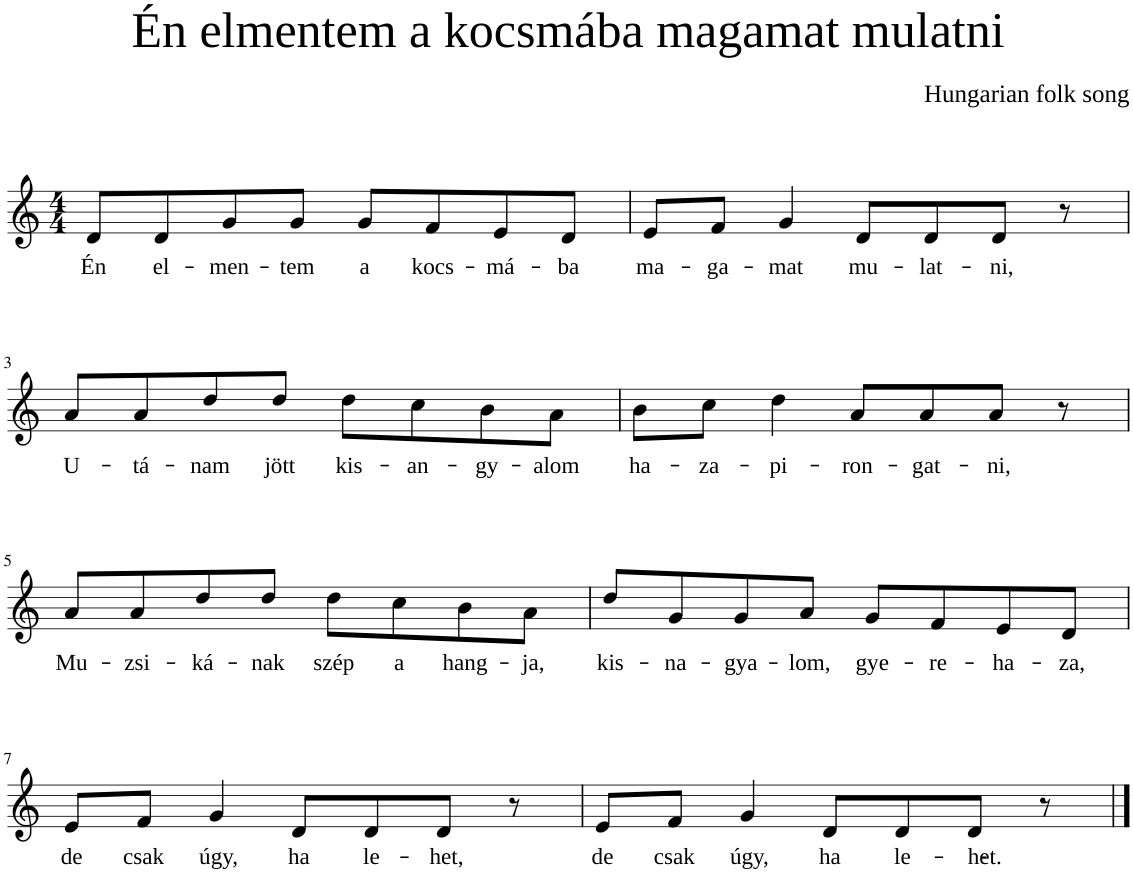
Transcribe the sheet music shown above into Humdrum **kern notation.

**kern	**text
*part1	*part1
*staff1	*staff1
*I"Piano	*
*I'Pno	*
*clefG2	*
*k[]	*
*M4/4	*
=1	=1
!	!LO:LY:b
8d/L	Én
!	!LO:LY:b
8d/	el-
!	!LO:LY:b
8g/	-men-
!	!LO:LY:b
8g/J	-tem
!	!LO:LY:b
8g/L	a
!	!LO:LY:b
8f/	kocs-
!	!LO:LY:b
8e/	-má-
!	!LO:LY:b
8d/J	-ba
=2	=2
!	!LO:LY:b
8e/L	ma-
!	!LO:LY:b
8f/J	-ga-
!	!LO:LY:b
4g/	-mat
!	!LO:LY:b
8d/L	mu-
!	!LO:LY:b
8d/	-lat-
!	!LO:LY:b
8d/J	-ni,
8r	.
!!LO:LB:g=z
=3	=3
!	!LO:LY:b
8a/L	U-
!	!LO:LY:b
8a/	-tá-
!	!LO:LY:b
8dd/	-nam
!	!LO:LY:b
8dd/J	jött
!	!LO:LY:b
8dd\L	kis-
!	!LO:LY:b
8cc\	-an-
!	!LO:LY:b
8b\	-gy-
!	!LO:LY:b
8a\J	-alom
=4	=4
!	!LO:LY:b
8b\L	ha-
!	!LO:LY:b
8cc\J	-za-
!	!LO:LY:b
4dd\	-pi-
!	!LO:LY:b
8a/L	-ron-
!	!LO:LY:b
8a/	-gat-
!	!LO:LY:b
8a/J	-ni,
8r	.
!!LO:LB:g=z
=5	=5
!	!LO:LY:b
8a/L	Mu-
!	!LO:LY:b
8a/	-zsi-
!	!LO:LY:b
8dd/	-ká-
!	!LO:LY:b
8dd/J	-nak
!	!LO:LY:b
8dd\L	szép
!	!LO:LY:b
8cc\	a
!	!LO:LY:b
8b\	hang-
!	!LO:LY:b
8a\J	-ja,
=6	=6
!	!LO:LY:b
8dd/L	kis-
!	!LO:LY:b
8g/	-na-
!	!LO:LY:b
8g/	-gya-
!	!LO:LY:b
8a/J	-lom,
!	!LO:LY:b
8g/L	gye-
!	!LO:LY:b
8f/	-re-
!	!LO:LY:b
8e/	-ha-
!	!LO:LY:b
8d/J	-za,
!!LO:LB:g=z
=7	=7
!	!LO:LY:b
8e/L	de
!	!LO:LY:b
8f/J	csak
!	!LO:LY:b
4g/	úgy,
!	!LO:LY:b
8d/L	ha
!	!LO:LY:b
8d/	le-
!	!LO:LY:b
8d/J	-het,
8r	.
=8	=8
!	!LO:LY:b
8e/L	de
!	!LO:LY:b
8f/J	csak
!	!LO:LY:b
4g/	úgy,
!	!LO:LY:b
8d/L	ha
!	!LO:LY:b
8d/	le-
!	!LO:LY:b
8d/J	-het.-
8r	.
==	==
*-	*-
